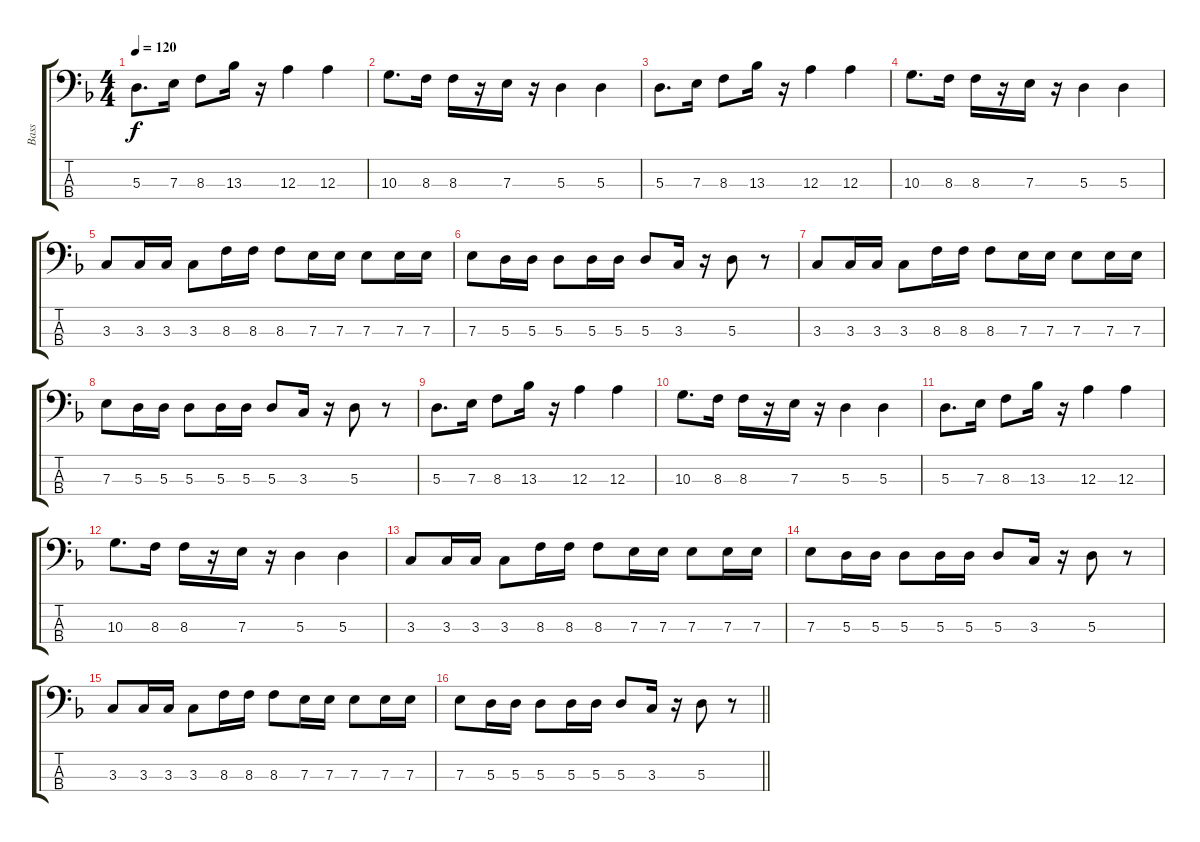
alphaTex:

\track ("Bass" "Bass") {instrument electricbassfinger}
\staff {score tabs}
\tuning (G2 D2 A1 E1) {hide}
\ts (4 4)
\tempo 120
\clef f4
\ks dminor
5.3.8{d dy f} 7.3.16 8.3.8 13.3.16 r.16 12.3.4 12.3.4 |
10.3.8{d} 8.3.16 8.3.16 r.16 7.3.16 r.16 5.3.4 5.3.4 |
5.3.8{d} 7.3.16 8.3.8 13.3.16 r.16 12.3.4 12.3.4 |
10.3.8{d} 8.3.16 8.3.16 r.16 7.3.16 r.16 5.3.4 5.3.4 |
3.3.8 3.3.16 3.3.16 3.3.8 8.3.16 8.3.16 8.3.8 7.3.16 7.3.16 7.3.8 7.3.16 7.3.16 |
7.3.8 5.3.16 5.3.16 5.3.8 5.3.16 5.3.16 5.3.8 3.3.16 r.16 5.3.8 r.8 |
3.3.8 3.3.16 3.3.16 3.3.8 8.3.16 8.3.16 8.3.8 7.3.16 7.3.16 7.3.8 7.3.16 7.3.16 |
7.3.8 5.3.16 5.3.16 5.3.8 5.3.16 5.3.16 5.3.8 3.3.16 r.16 5.3.8 r.8 |
5.3.8{d} 7.3.16 8.3.8 13.3.16 r.16 12.3.4 12.3.4 |
10.3.8{d} 8.3.16 8.3.16 r.16 7.3.16 r.16 5.3.4 5.3.4 |
5.3.8{d} 7.3.16 8.3.8 13.3.16 r.16 12.3.4 12.3.4 |
10.3.8{d} 8.3.16 8.3.16 r.16 7.3.16 r.16 5.3.4 5.3.4 |
3.3.8 3.3.16 3.3.16 3.3.8 8.3.16 8.3.16 8.3.8 7.3.16 7.3.16 7.3.8 7.3.16 7.3.16 |
7.3.8 5.3.16 5.3.16 5.3.8 5.3.16 5.3.16 5.3.8 3.3.16 r.16 5.3.8 r.8 |
3.3.8 3.3.16 3.3.16 3.3.8 8.3.16 8.3.16 8.3.8 7.3.16 7.3.16 7.3.8 7.3.16 7.3.16 |
\barLineRight lightlight
7.3.8 5.3.16 5.3.16 5.3.8 5.3.16 5.3.16 5.3.8 3.3.16 r.16 5.3.8 r.8
